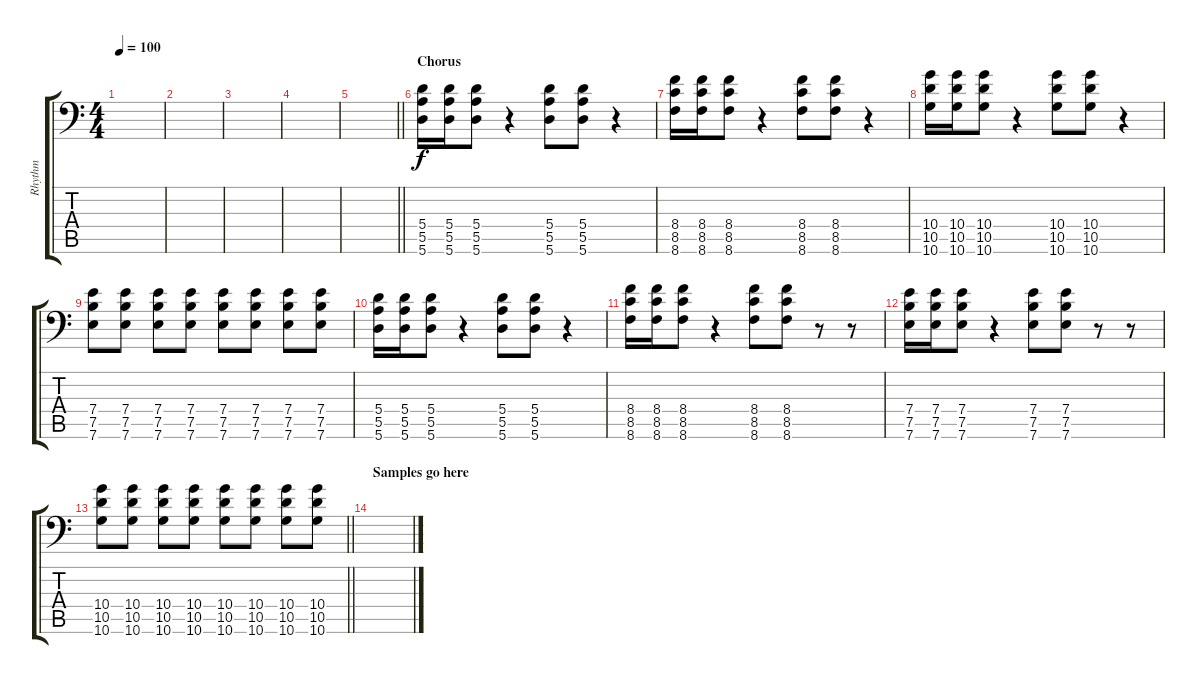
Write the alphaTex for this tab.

\track ("Rhythm" "Rhythm") {instrument distortionguitar}
\staff {score tabs}
\tuning (D4 A3 F3 A2 E2 A1) {hide}
\ts (4 4)
\tempo 100
\clef f4
\ks c
|
|
|
|
\barLineRight lightlight
|
\section ("" "Chorus")
(5.4 5.5 5.6).16 (5.4 5.5 5.6).16 (5.4 5.5 5.6).8 r.4 (5.4 5.5 5.6).8 (5.4 5.5 5.6).8 r.4 |
(8.4 8.5 8.6).16 (8.4 8.5 8.6).16 (8.4 8.5 8.6).8 r.4 (8.4 8.5 8.6).8 (8.4 8.5 8.6).8 r.4 |
(10.4 10.5 10.6).16 (10.4 10.5 10.6).16 (10.4 10.5 10.6).8 r.4 (10.4 10.5 10.6).8 (10.4 10.5 10.6).8 r.4 |
(7.4 7.5 7.6).8 (7.4 7.5 7.6).8 (7.4 7.5 7.6).8 (7.4 7.5 7.6).8 (7.4 7.5 7.6).8 (7.4 7.5 7.6).8 (7.4 7.5 7.6).8 (7.4 7.5 7.6).8 |
(5.4 5.5 5.6).16 (5.4 5.5 5.6).16 (5.4 5.5 5.6).8 r.4 (5.4 5.5 5.6).8 (5.4 5.5 5.6).8 r.4 |
(8.4 8.5 8.6).16 (8.4 8.5 8.6).16 (8.4 8.5 8.6).8 r.4 (8.4 8.5 8.6).8 (8.4 8.5 8.6).8 r.8 r.8 |
(7.4 7.5 7.6).16 (7.4 7.5 7.6).16 (7.4 7.5 7.6).8 r.4 (7.4 7.5 7.6).8 (7.4 7.5 7.6).8 r.8 r.8 |
\barLineRight lightlight
(10.4 10.5 10.6).8 (10.4 10.5 10.6).8 (10.4 10.5 10.6).8 (10.4 10.5 10.6).8 (10.4 10.5 10.6).8 (10.4 10.5 10.6).8 (10.4 10.5 10.6).8 (10.4 10.5 10.6).8 |
\section ("" "Samples go here")
